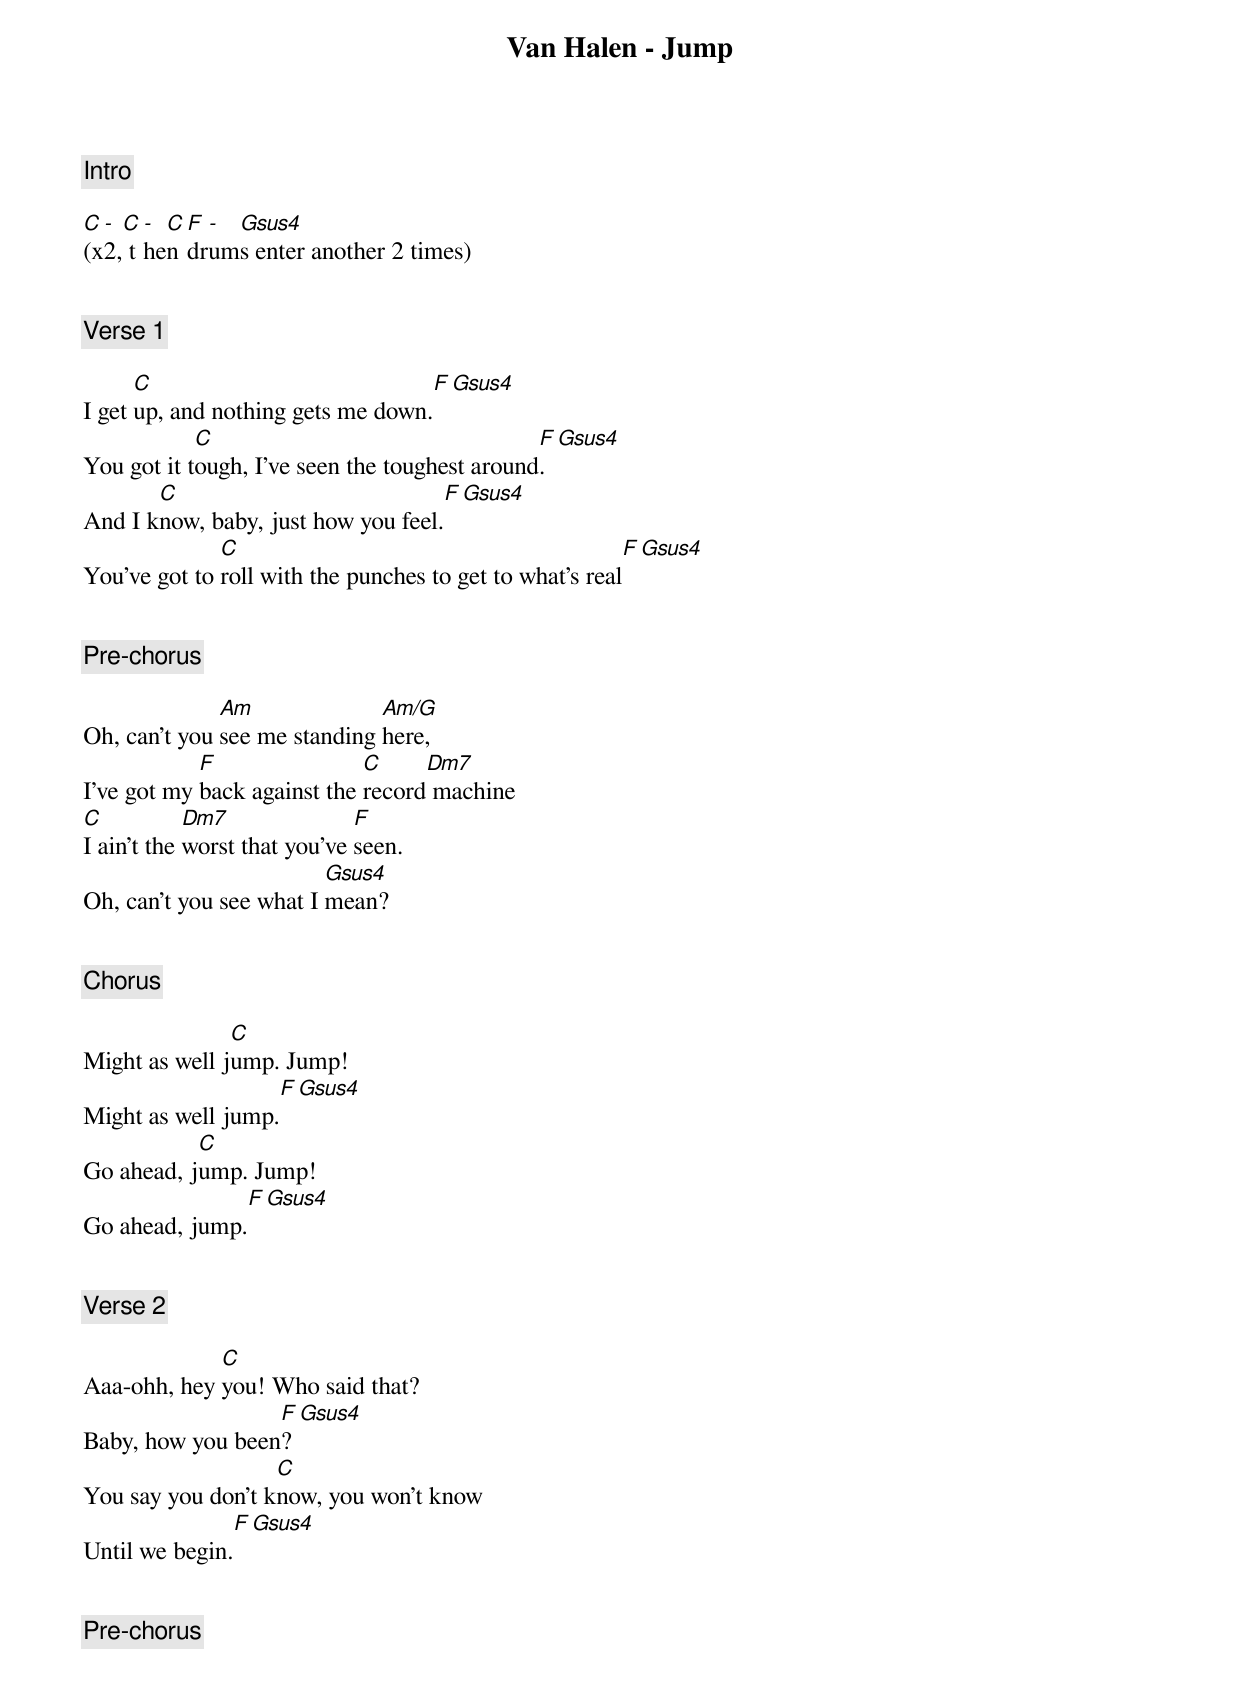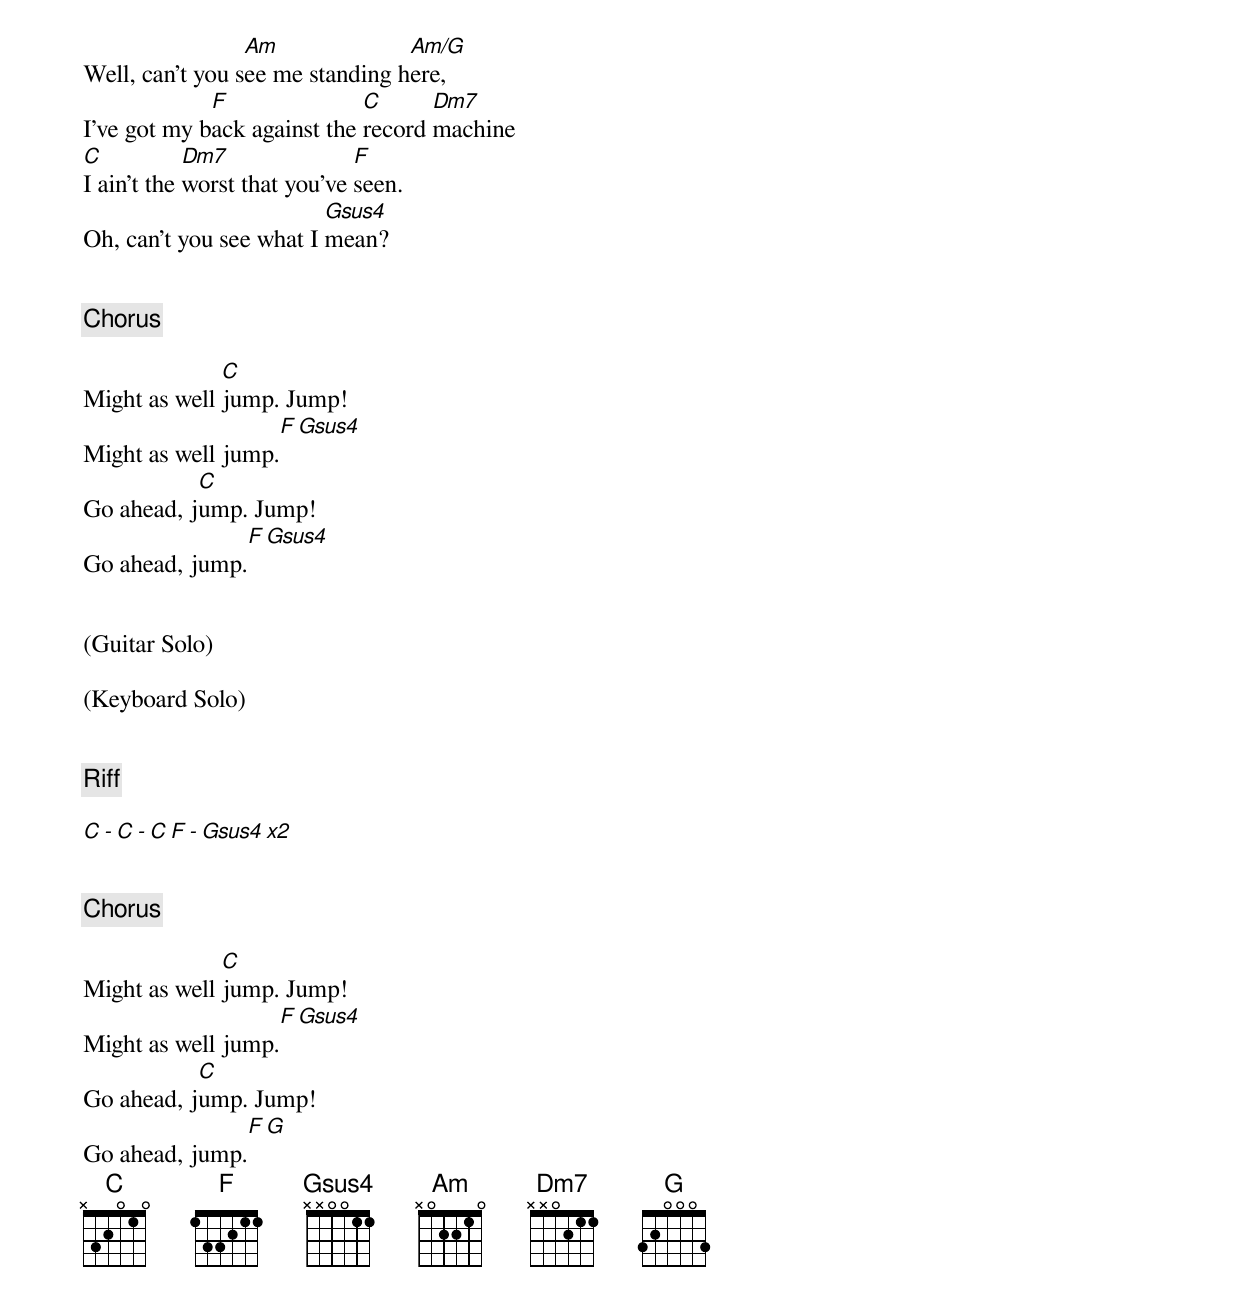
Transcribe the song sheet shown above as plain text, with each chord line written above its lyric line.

Van Halen - Jump


[Intro]

C - C - C F - Gsus4
(x2, then drums enter another 2 times)


[Verse 1]

      C                            F   Gsus4
I get up, and nothing gets me down.
            C                                  F    Gsus4
You got it tough, I've seen the toughest around.
       C                             F    Gsus4
And I know, baby, just how you feel.
              C                                          F      Gsus4
You've got to roll with the punches to get to what's real


[Pre-chorus]

              Am              Am/G
Oh, can't you see me standing here,
            F                C     Dm7
I've got my back against the record machine
C           Dm7               F
I ain't the worst that you've seen.
                         Gsus4
Oh, can't you see what I mean?


[Chorus]

               C
Might as well jump. Jump!
                    F      Gsus4
Might as well jump.
           C
Go ahead, jump. Jump!
                F     Gsus4
Go ahead, jump.


[Verse 2]

             C
Aaa-ohh, hey you! Who said that?
                  F     Gsus4
Baby, how you been?
                   C
You say you don't know, you won't know
               F    Gsus4
Until we begin.


[Pre-chorus]

                 Am              Am/G
Well, can't you see me standing here,
             F               C      Dm7
I've got my back against the record machine
C           Dm7               F
I ain't the worst that you've seen.
                         Gsus4
Oh, can't you see what I mean?


[Chorus]

              C
Might as well jump. Jump!
                    F      Gsus4
Might as well jump.
           C
Go ahead, jump. Jump!
                F     Gsus4
Go ahead, jump.


(Guitar Solo)

(Keyboard Solo)


[Riff]

C - C - C F - Gsus4  x2


[Chorus]

              C
Might as well jump. Jump!
                    F      Gsus4
Might as well jump.
           C
Go ahead, jump. Jump!
                F     G
Go ahead, jump.
